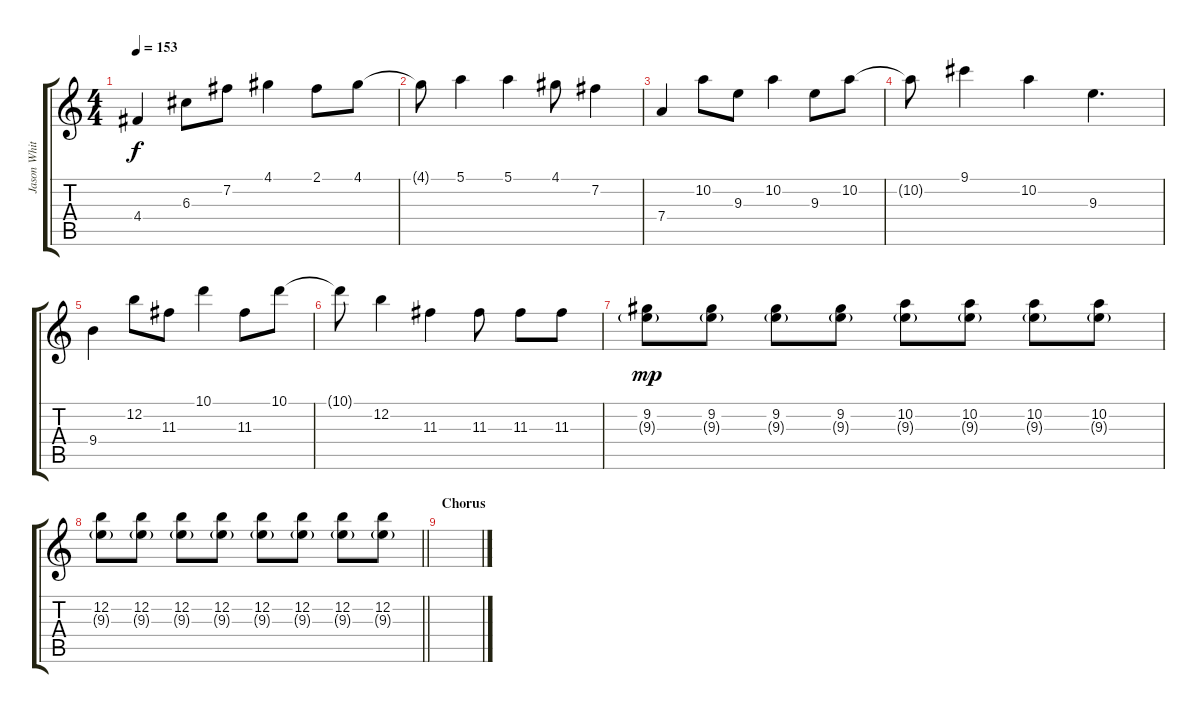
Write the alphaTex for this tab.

\track ("Jason White (Solo Guitar)" "Jason Whit") {instrument distortionguitar}
\staff {score tabs}
\tuning (E4 B3 G3 D3 A2 E2) {hide}
\ts (4 4)
\tempo 153
\clef g2
\ks c
4.4.4{dy f} 6.3.8 7.2.8 4.1.4 2.1.8 4.1.8 |
4.1{t}.8 5.1.4 5.1.4 4.1.8 7.2.4 |
7.4.4 10.2.8 9.3.8 10.2.4 9.3.8 10.2.8 |
10.2{t}.8 9.1.4 10.2.4 9.3.4{d} |
9.4.4 12.2.8 11.3.8 10.1.4 11.3.8 10.1.8 |
10.1{t}.8 12.2.4 11.3.4 11.3.8 11.3.8 11.3.8 |
(9.2 9.3{g}).8{dy mp volume 14} (9.2 9.3{g}).8 (9.2 9.3{g}).8 (9.2 9.3{g}).8 (10.2 9.3{g}).8 (10.2 9.3{g}).8 (10.2 9.3{g}).8 (10.2 9.3{g}).8 |
\barLineRight lightlight
(12.2 9.3{g}).8 (12.2 9.3{g}).8 (12.2 9.3{g}).8 (12.2 9.3{g}).8 (12.2 9.3{g}).8 (12.2 9.3{g}).8 (12.2 9.3{g}).8 (12.2 9.3{g}).8 |
\section ("" "Chorus")
